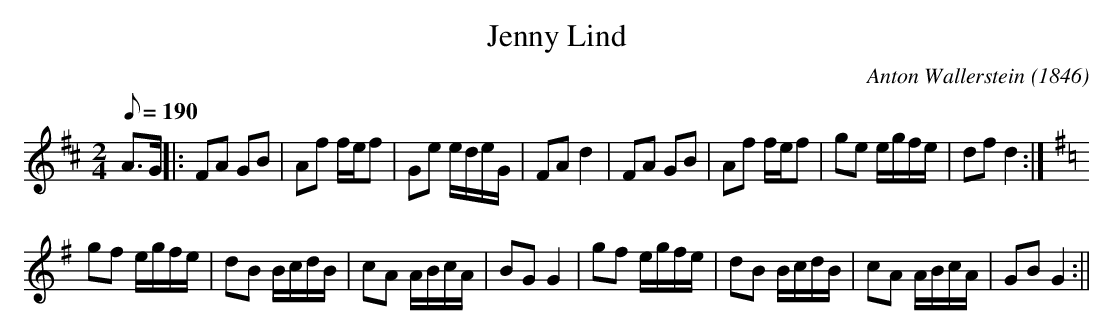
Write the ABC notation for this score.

X:1
T:Jenny Lind
C:Anton Wallerstein (1846)
M:2/4
L:1/8
Q:190
K:D
A>G||:FA GB|Af f/e/f|Ge e/d/e/G/|FAd2|FA GB|Af f/e/f|ge e/g/f/e/|dfd2:|]
!
K:G
gf e/g/f/e/|dB B/c/d/B/|cA A/B/c/A/|BGG2|\
gf e/g/f/e/|dB B/c/d/B/|cA A/B/c/A/|GB G2:||
